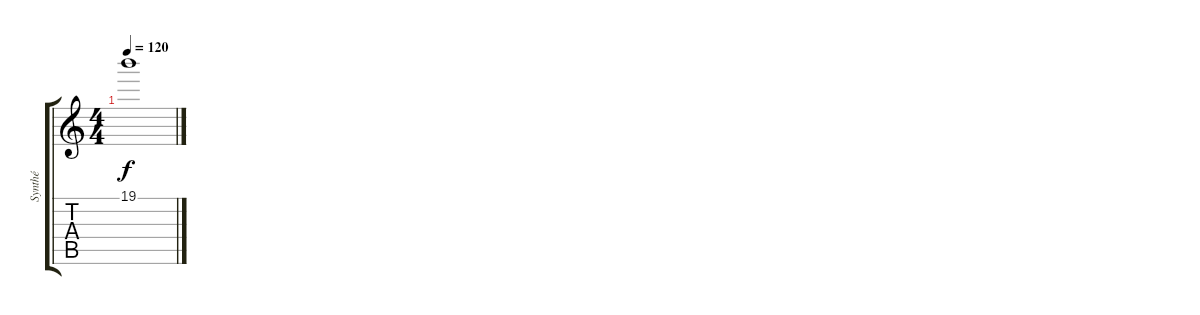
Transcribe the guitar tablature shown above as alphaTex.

\track ("Synthé" "Synthé") {instrument lead1square}
\staff {score tabs}
\tuning (E5 B4 G4 D4 A3 E3) {hide}
\ts (4 4)
\tempo 120
\clef g2
\ks c
19.1{t}.1{dy f}
